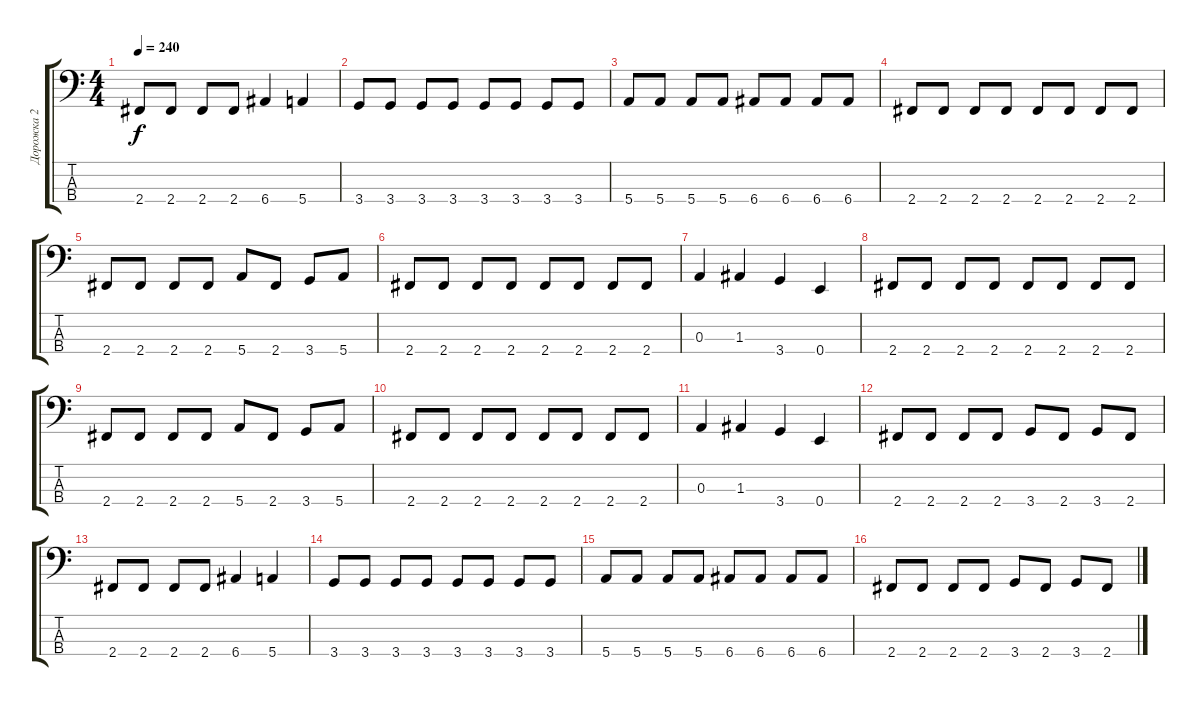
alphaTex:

\track ("Дорожка 2" "Дорожка 2") {instrument electricbassfinger}
\staff {score tabs}
\tuning (G2 D2 A1 E1) {hide}
\ts (4 4)
\tempo 240
\clef f4
\ks c
2.4.8{dy f} 2.4.8 2.4.8 2.4.8 6.4.4 5.4.4 |
3.4.8 3.4.8 3.4.8 3.4.8 3.4.8 3.4.8 3.4.8 3.4.8 |
5.4.8 5.4.8 5.4.8 5.4.8 6.4.8 6.4.8 6.4.8 6.4.8 |
2.4.8 2.4.8 2.4.8 2.4.8 2.4.8 2.4.8 2.4.8 2.4.8 |
2.4.8 2.4.8 2.4.8 2.4.8 5.4.8 2.4.8 3.4.8 5.4.8 |
2.4.8 2.4.8 2.4.8 2.4.8 2.4.8 2.4.8 2.4.8 2.4.8 |
0.3.4 1.3.4 3.4.4 0.4.4 |
2.4.8 2.4.8 2.4.8 2.4.8 2.4.8 2.4.8 2.4.8 2.4.8 |
2.4.8 2.4.8 2.4.8 2.4.8 5.4.8 2.4.8 3.4.8 5.4.8 |
2.4.8 2.4.8 2.4.8 2.4.8 2.4.8 2.4.8 2.4.8 2.4.8 |
0.3.4 1.3.4 3.4.4 0.4.4 |
2.4.8 2.4.8 2.4.8 2.4.8 3.4.8 2.4.8 3.4.8 2.4.8 |
2.4.8 2.4.8 2.4.8 2.4.8 6.4.4 5.4.4 |
3.4.8 3.4.8 3.4.8 3.4.8 3.4.8 3.4.8 3.4.8 3.4.8 |
5.4.8 5.4.8 5.4.8 5.4.8 6.4.8 6.4.8 6.4.8 6.4.8 |
2.4.8 2.4.8 2.4.8 2.4.8 3.4.8 2.4.8 3.4.8 2.4.8
